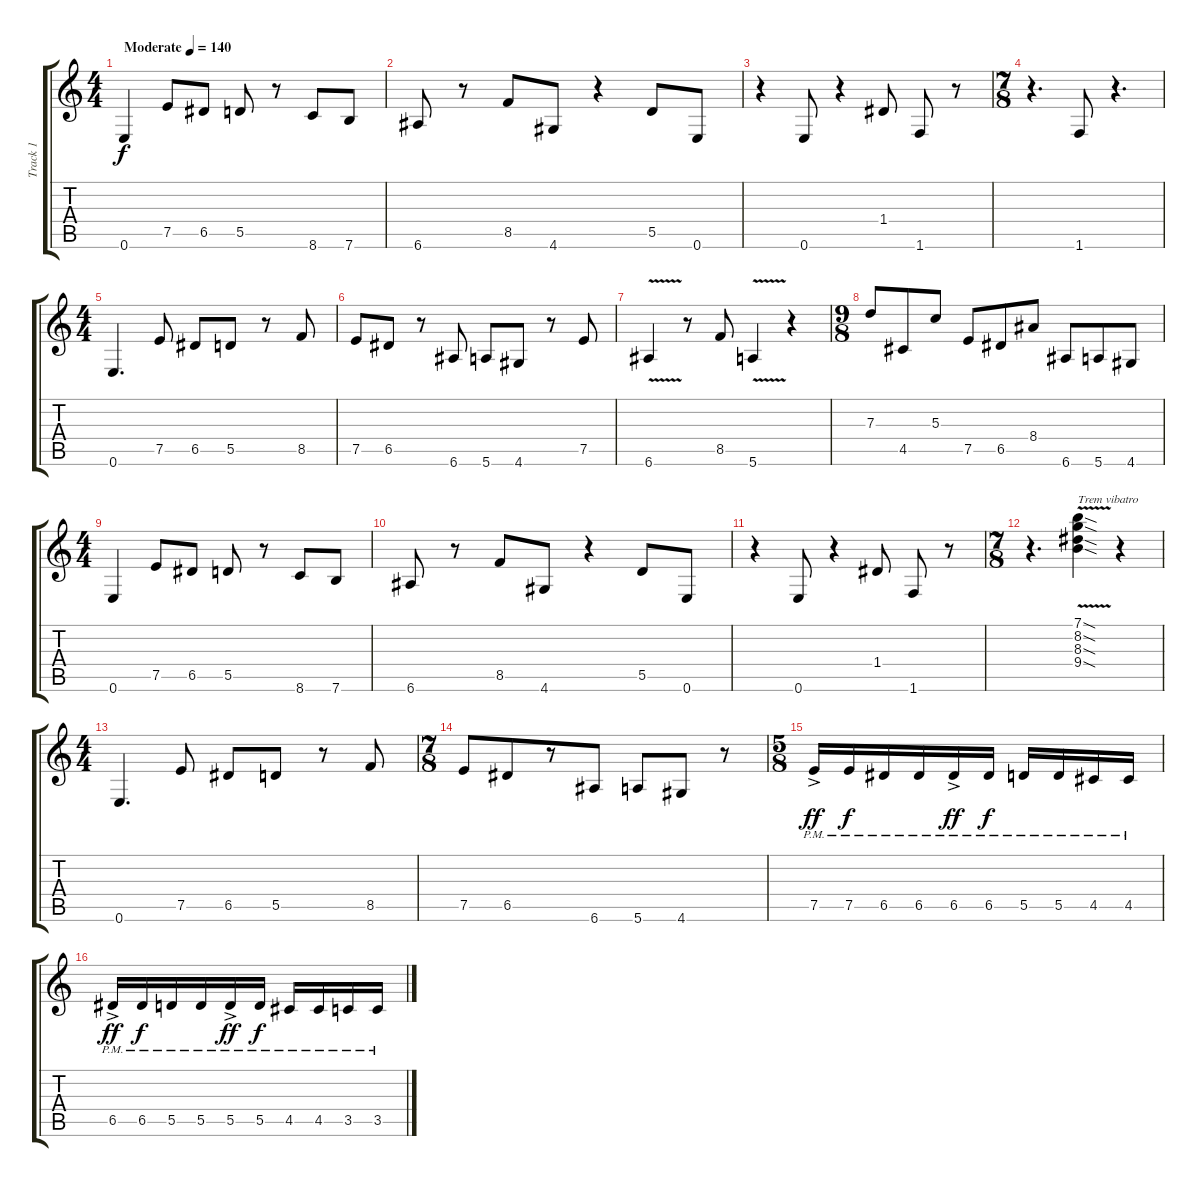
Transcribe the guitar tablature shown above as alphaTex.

\track ("Track 1" "Track 1") {instrument distortionguitar}
\staff {score tabs}
\tuning (E4 B3 G3 D3 A2 E2) {hide}
\ts (4 4)
\tempo (140 "Moderate")
\clef g2
\ks c
0.6.4{dy f instrument distortionguitar} 7.5.8 6.5.8 5.5.8 r.8 8.6.8 7.6.8 |
6.6.8 r.8 8.5.8 4.6.8 r.4 5.5.8 0.6.8 |
r.4 0.6.8 r.4 1.4.8 1.6.8 r.8 |
\ts (7 8)
r.4{d} 1.6.8 r.4{d} |
\ts (4 4)
0.6.4{d} 7.5.8 6.5.8 5.5.8 r.8 8.5.8 |
7.5.8 6.5.8 r.8 6.6.8 5.6.8 4.6.8 r.8 7.5.8 |
6.6{v}.4 r.8 8.5.8 5.6{v}.4 r.4 |
\ts (9 8)
7.3.8 4.5.8 5.3.8 7.5.8 6.5.8 8.4.8 6.6.8 5.6.8 4.6.8 |
\ts (4 4)
0.6.4 7.5.8 6.5.8 5.5.8 r.8 8.6.8 7.6.8 |
6.6.8 r.8 8.5.8 4.6.8 r.4 5.5.8 0.6.8 |
r.4 0.6.8 r.4 1.4.8 1.6.8 r.8 |
\ts (7 8)
r.4{d} (7.1{v sod} 8.2{v sod} 8.3{v sod} 9.4{v sod}).4{txt "Trem vibatro"} r.4 |
\ts (4 4)
0.6.4{d} 7.5.8 6.5.8 5.5.8 r.8 8.5.8 |
\ts (7 8)
7.5.8 6.5.8 r.8 6.6.8 5.6.8 4.6.8 r.8 |
\ts (5 8)
7.5{ac pm}.16{dy ff} 7.5{pm}.16{dy f} 6.5{pm}.16 6.5{pm}.16 6.5{ac pm}.16{dy ff} 6.5{pm}.16{dy f} 5.5{pm}.16 5.5{pm}.16 4.5{pm}.16 4.5{pm}.16 |
6.5{ac pm}.16{dy ff} 6.5{pm}.16{dy f} 5.5{pm}.16 5.5{pm}.16 5.5{ac pm}.16{dy ff} 5.5{pm}.16{dy f} 4.5{pm}.16 4.5{pm}.16 3.5{pm}.16 3.5{pm}.16
